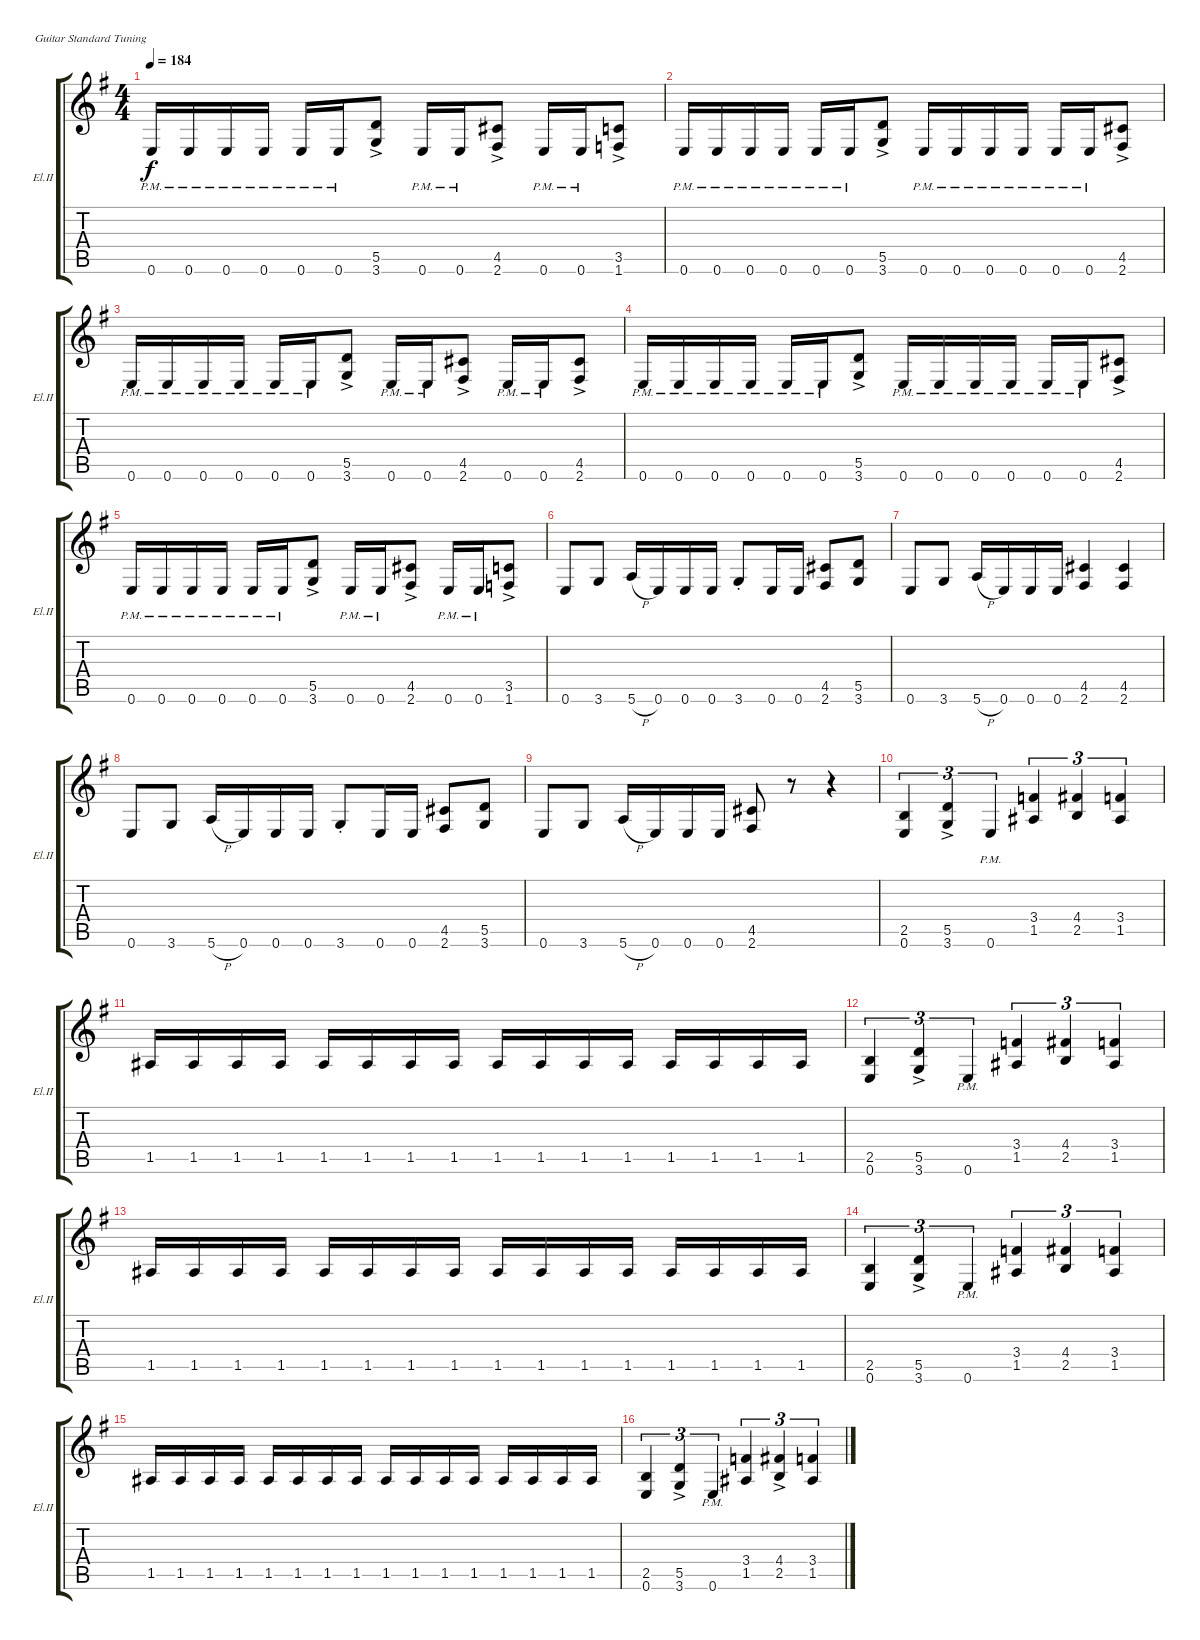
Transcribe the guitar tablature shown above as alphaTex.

\defaultSystemsLayout 4
\bracketExtendMode groupsimilarinstruments
\useSystemSignSeparator
\singleTrackTrackNamePolicy allsystems
\multiTrackTrackNamePolicy allsystems
\firstSystemTrackNameOrientation horizontal
\otherSystemsTrackNameOrientation horizontal
\track ("Guitar El.II" "El.II") {instrument distortionguitar}
\staff {score tabs}
\tuning (E4 B3 G3 D3 A2 E2)
\ts (4 4)
\tempo 184
\clef g2
\ks eminor
0.6{pm}.16{dy f} 0.6{pm}.16 0.6{pm}.16 0.6{pm}.16 0.6{pm}.16 0.6{pm}.16 (3.6{ac} 5.5{ac}).8 0.6{pm}.16 0.6{pm}.16 (2.6{ac} 4.5{ac}).8 0.6{pm}.16 0.6{pm}.16 (1.6{ac} 3.5{ac}).8 |
0.6{pm}.16 0.6{pm}.16 0.6{pm}.16 0.6{pm}.16 0.6{pm}.16 0.6{pm}.16 (3.6{ac} 5.5{ac}).8 0.6{pm}.16 0.6{pm}.16 0.6{pm}.16 0.6{pm}.16 0.6{pm}.16 0.6{pm}.16 (2.6{ac} 4.5{ac}).8 |
0.6{pm}.16 0.6{pm}.16 0.6{pm}.16 0.6{pm}.16 0.6{pm}.16 0.6{pm}.16 (3.6{ac} 5.5{ac}).8 0.6{pm}.16 0.6{pm}.16 (2.6{ac} 4.5{ac}).8 0.6{pm}.16 0.6{pm}.16 (2.6{ac} 4.5{ac}).8 |
0.6{pm}.16 0.6{pm}.16 0.6{pm}.16 0.6{pm}.16 0.6{pm}.16 0.6{pm}.16 (3.6{ac} 5.5{ac}).8 0.6{pm}.16 0.6{pm}.16 0.6{pm}.16 0.6{pm}.16 0.6{pm}.16 0.6{pm}.16 (2.6{ac} 4.5{ac}).8 |
0.6{pm}.16 0.6{pm}.16 0.6{pm}.16 0.6{pm}.16 0.6{pm}.16 0.6{pm}.16 (3.6{ac} 5.5{ac}).8 0.6{pm}.16 0.6{pm}.16 (2.6{ac} 4.5{ac}).8 0.6{pm}.16 0.6{pm}.16 (1.6{ac} 3.5{ac}).8 |
0.6.8 3.6.8 5.6{h}.16 0.6.16 0.6.16 0.6.16 3.6{st}.8 0.6.16 0.6.16 (2.6 4.5).8 (5.5 3.6).8 |
0.6.8 3.6.8 5.6{h}.16 0.6.16 0.6.16 0.6.16 (2.6 4.5).4 (4.5 2.6).4 |
0.6.8 3.6.8 5.6{h}.16 0.6.16 0.6.16 0.6.16 3.6{st}.8 0.6.16 0.6.16 (2.6 4.5).8 (5.5 3.6).8 |
0.6.8 3.6.8 5.6{h}.16 0.6.16 0.6.16 0.6.16 (2.6 4.5).8 r.8 r.4 |
(2.5 0.6).4{tu (3 2)} (3.6{ac} 5.5{ac}).4{tu (3 2)} 0.6{pm}.4{tu (3 2)} (1.5 3.4).4{tu (3 2)} (4.4 2.5).4{tu (3 2)} (1.5 3.4).4{tu (3 2)} |
1.5.16 1.5.16 1.5.16 1.5.16 1.5.16 1.5.16 1.5.16 1.5.16 1.5.16 1.5.16 1.5.16 1.5.16 1.5.16 1.5.16 1.5.16 1.5.16 |
(2.5 0.6).4{tu (3 2)} (3.6{ac} 5.5{ac}).4{tu (3 2)} 0.6{pm}.4{tu (3 2)} (1.5 3.4).4{tu (3 2)} (4.4 2.5).4{tu (3 2)} (1.5 3.4).4{tu (3 2)} |
1.5.16 1.5.16 1.5.16 1.5.16 1.5.16 1.5.16 1.5.16 1.5.16 1.5.16 1.5.16 1.5.16 1.5.16 1.5.16 1.5.16 1.5.16 1.5.16 |
(2.5 0.6).4{tu (3 2)} (3.6{ac} 5.5{ac}).4{tu (3 2)} 0.6{pm}.4{tu (3 2)} (1.5 3.4).4{tu (3 2)} (4.4 2.5).4{tu (3 2)} (1.5 3.4).4{tu (3 2)} |
1.5.16 1.5.16 1.5.16 1.5.16 1.5.16 1.5.16 1.5.16 1.5.16 1.5.16 1.5.16 1.5.16 1.5.16 1.5.16 1.5.16 1.5.16 1.5.16 |
(2.5 0.6).4{tu (3 2)} (3.6{ac} 5.5{ac}).4{tu (3 2)} 0.6{pm}.4{tu (3 2)} (1.5 3.4).4{tu (3 2)} (4.4{ac} 2.5{ac}).4{tu (3 2)} (1.5 3.4).4{tu (3 2)}
